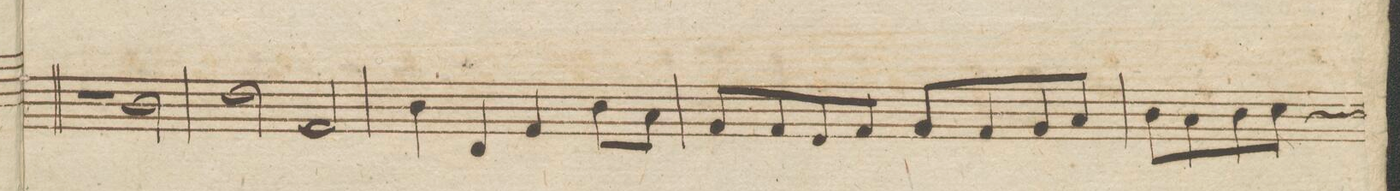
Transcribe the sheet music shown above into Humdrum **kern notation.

**kern	**dynam
*I"Viole.	*
*clefC3	*
*k[]	*
*met(c)	*
*M4/4	*
2r	.
2c\	.
=45	=45
2e\	.
2G/	.
=46	=46
4c\	.
4E/	.
4G/	.
8c\L	.
8B\J	.
=47	=47
8A/L	.
8G/	.
8E/	.
8G/J	.
8A/L	.
8G/	.
8A/	.
8B/J	.
=48	=48
8c\L	.
8B\	.
8c\	.
8d\J	.
*-	*-
